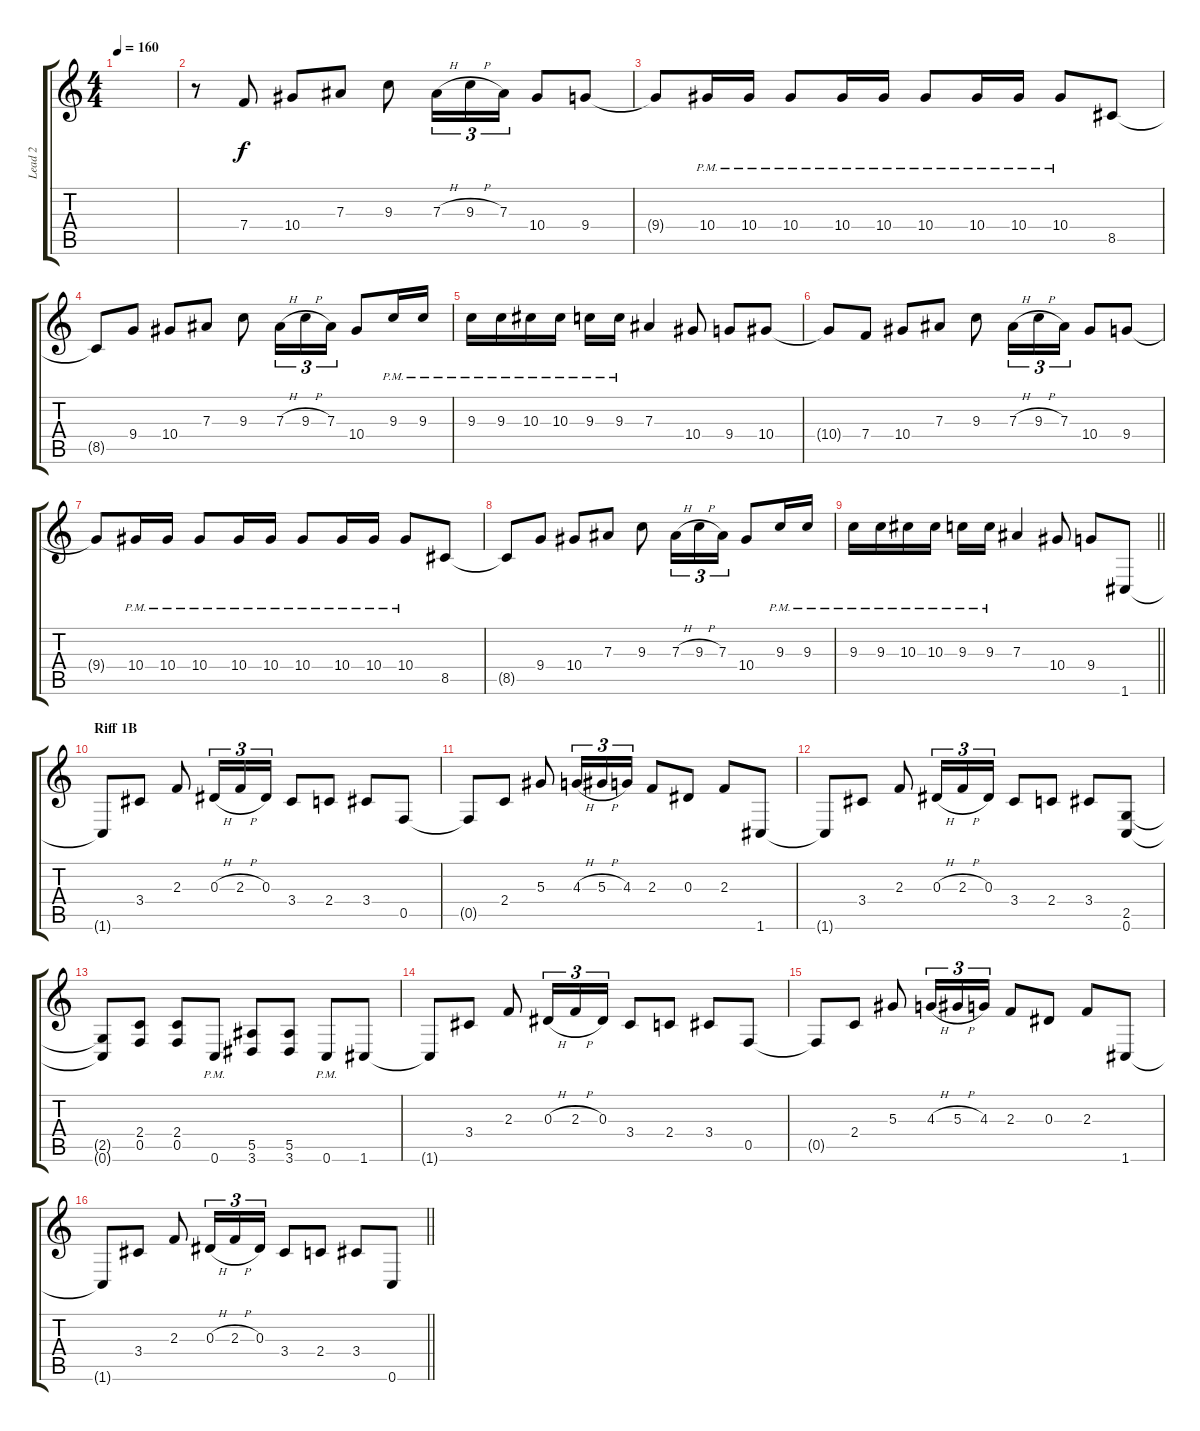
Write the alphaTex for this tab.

\track ("Lead 2" "Lead 2") {instrument distortionguitar}
\staff {score tabs}
\tuning (C4 G3 Eb3 Bb2 F2 C2) {hide}
\ts (4 4)
\tempo 160
\clef g2
\ks c
|
r.8 7.4.8 10.4.8 7.3.8 9.3.8 7.3{h}.16{tu (3 2)} 9.3{h}.16{tu (3 2)} 7.3.16{tu (3 2)} 10.4.8 9.4.8 |
9.4{t}.8 10.4{pm}.16 10.4{pm}.16 10.4{pm}.8 10.4{pm}.16 10.4{pm}.16 10.4{pm}.8 10.4{pm}.16 10.4{pm}.16 10.4{pm}.8 8.5.8 |
8.5{t}.8 9.4.8 10.4.8 7.3.8 9.3.8 7.3{h}.16{tu (3 2)} 9.3{h}.16{tu (3 2)} 7.3.16{tu (3 2)} 10.4.8 9.3{pm}.16 9.3{pm}.16 |
9.3{pm}.16 9.3{pm}.16 10.3{pm}.16 10.3{pm}.16 9.3{pm}.16 9.3{pm}.16 7.3.4 10.4.8 9.4.8 10.4.8 |
10.4{t}.8 7.4.8 10.4.8 7.3.8 9.3.8 7.3{h}.16{tu (3 2)} 9.3{h}.16{tu (3 2)} 7.3.16{tu (3 2)} 10.4.8 9.4.8 |
9.4{t}.8 10.4{pm}.16 10.4{pm}.16 10.4{pm}.8 10.4{pm}.16 10.4{pm}.16 10.4{pm}.8 10.4{pm}.16 10.4{pm}.16 10.4{pm}.8 8.5.8 |
8.5{t}.8 9.4.8 10.4.8 7.3.8 9.3.8 7.3{h}.16{tu (3 2)} 9.3{h}.16{tu (3 2)} 7.3.16{tu (3 2)} 10.4.8 9.3{pm}.16 9.3{pm}.16 |
\barLineRight lightlight
9.3{pm}.16 9.3{pm}.16 10.3{pm}.16 10.3{pm}.16 9.3{pm}.16 9.3{pm}.16 7.3.4 10.4.8 9.4.8 1.6.8 |
\section ("" "Riff 1B")
1.6{t}.8 3.4.8 2.3.8 0.3{h}.16{tu (3 2)} 2.3{h}.16{tu (3 2)} 0.3.16{tu (3 2)} 3.4.8 2.4.8 3.4.8 0.5.8 |
0.5{t}.8 2.4.8 5.3.8 4.3{h}.16{tu (3 2)} 5.3{h}.16{tu (3 2)} 4.3.16{tu (3 2)} 2.3.8 0.3.8 2.3.8 1.6.8 |
1.6{t}.8 3.4.8 2.3.8 0.3{h}.16{tu (3 2)} 2.3{h}.16{tu (3 2)} 0.3.16{tu (3 2)} 3.4.8 2.4.8 3.4.8 (2.5 0.6).8 |
(2.5{t} 0.6{t}).8 (2.4 0.5).8 (2.4 0.5).8 0.6{pm}.8 (5.5 3.6).8 (5.5 3.6).8 0.6{pm}.8 1.6.8 |
1.6{t}.8 3.4.8 2.3.8 0.3{h}.16{tu (3 2)} 2.3{h}.16{tu (3 2)} 0.3.16{tu (3 2)} 3.4.8 2.4.8 3.4.8 0.5.8 |
0.5{t}.8 2.4.8 5.3.8 4.3{h}.16{tu (3 2)} 5.3{h}.16{tu (3 2)} 4.3.16{tu (3 2)} 2.3.8 0.3.8 2.3.8 1.6.8 |
\barLineRight lightlight
1.6{t}.8 3.4.8 2.3.8 0.3{h}.16{tu (3 2)} 2.3{h}.16{tu (3 2)} 0.3.16{tu (3 2)} 3.4.8 2.4.8 3.4.8 0.6.8
